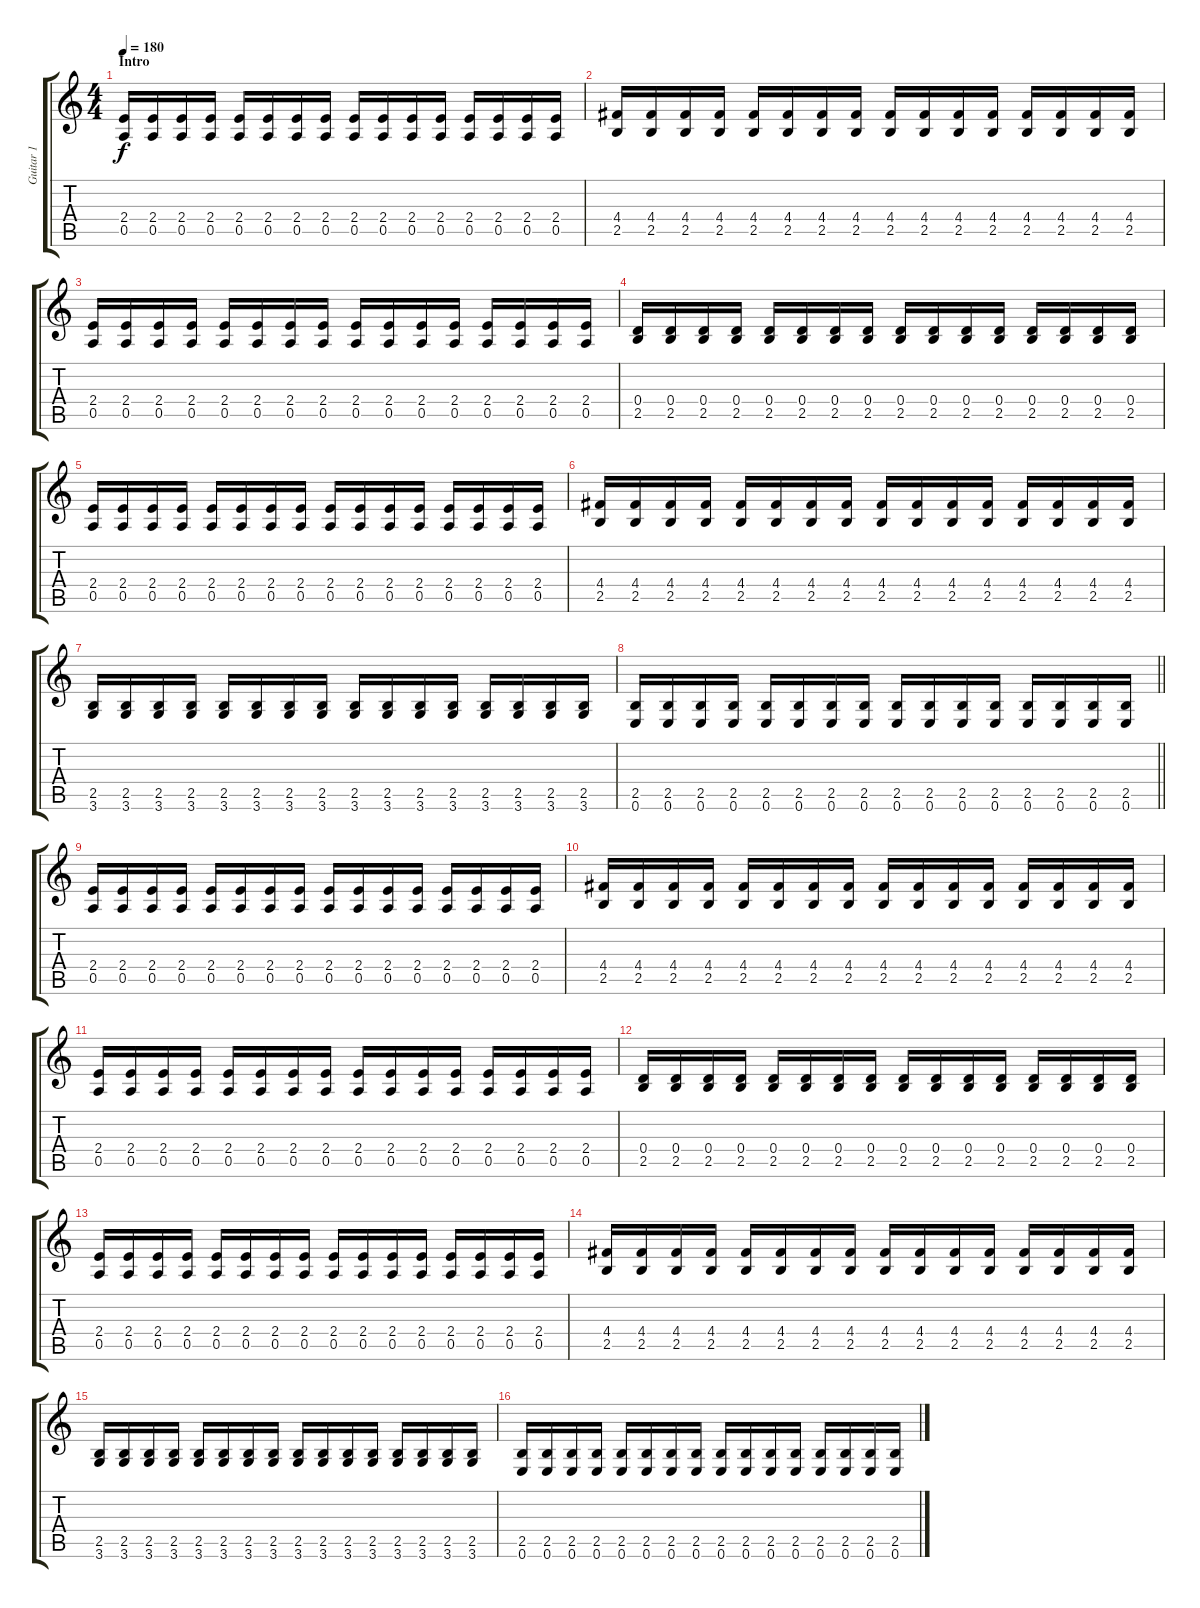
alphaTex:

\track ("Guitar 1" "Guitar 1") {instrument distortionguitar}
\staff {score tabs}
\tuning (E4 B3 G3 D3 A2 E2) {hide}
\ts (4 4)
\section ("" "Intro")
\tempo 180
\clef g2
\ks c
(2.4 0.5).16{dy f instrument distortionguitar} (2.4 0.5).16 (2.4 0.5).16 (2.4 0.5).16 (2.4 0.5).16 (2.4 0.5).16 (2.4 0.5).16 (2.4 0.5).16 (2.4 0.5).16 (2.4 0.5).16 (2.4 0.5).16 (2.4 0.5).16 (2.4 0.5).16 (2.4 0.5).16 (2.4 0.5).16 (2.4 0.5).16 |
(4.4 2.5).16 (4.4 2.5).16 (4.4 2.5).16 (4.4 2.5).16 (4.4 2.5).16 (4.4 2.5).16 (4.4 2.5).16 (4.4 2.5).16 (4.4 2.5).16 (4.4 2.5).16 (4.4 2.5).16 (4.4 2.5).16 (4.4 2.5).16 (4.4 2.5).16 (4.4 2.5).16 (4.4 2.5).16 |
(2.4 0.5).16 (2.4 0.5).16 (2.4 0.5).16 (2.4 0.5).16 (2.4 0.5).16 (2.4 0.5).16 (2.4 0.5).16 (2.4 0.5).16 (2.4 0.5).16 (2.4 0.5).16 (2.4 0.5).16 (2.4 0.5).16 (2.4 0.5).16 (2.4 0.5).16 (2.4 0.5).16 (2.4 0.5).16 |
(0.4 2.5).16 (0.4 2.5).16 (0.4 2.5).16 (0.4 2.5).16 (0.4 2.5).16 (0.4 2.5).16 (0.4 2.5).16 (0.4 2.5).16 (0.4 2.5).16 (0.4 2.5).16 (0.4 2.5).16 (0.4 2.5).16 (0.4 2.5).16 (0.4 2.5).16 (0.4 2.5).16 (0.4 2.5).16 |
(2.4 0.5).16 (2.4 0.5).16 (2.4 0.5).16 (2.4 0.5).16 (2.4 0.5).16 (2.4 0.5).16 (2.4 0.5).16 (2.4 0.5).16 (2.4 0.5).16 (2.4 0.5).16 (2.4 0.5).16 (2.4 0.5).16 (2.4 0.5).16 (2.4 0.5).16 (2.4 0.5).16 (2.4 0.5).16 |
(4.4 2.5).16 (4.4 2.5).16 (4.4 2.5).16 (4.4 2.5).16 (4.4 2.5).16 (4.4 2.5).16 (4.4 2.5).16 (4.4 2.5).16 (4.4 2.5).16 (4.4 2.5).16 (4.4 2.5).16 (4.4 2.5).16 (4.4 2.5).16 (4.4 2.5).16 (4.4 2.5).16 (4.4 2.5).16 |
(2.5 3.6).16 (2.5 3.6).16 (2.5 3.6).16 (2.5 3.6).16 (2.5 3.6).16 (2.5 3.6).16 (2.5 3.6).16 (2.5 3.6).16 (2.5 3.6).16 (2.5 3.6).16 (2.5 3.6).16 (2.5 3.6).16 (2.5 3.6).16 (2.5 3.6).16 (2.5 3.6).16 (2.5 3.6).16 |
\barLineRight lightlight
(2.5 0.6).16 (2.5 0.6).16 (2.5 0.6).16 (2.5 0.6).16 (2.5 0.6).16 (2.5 0.6).16 (2.5 0.6).16 (2.5 0.6).16 (2.5 0.6).16 (2.5 0.6).16 (2.5 0.6).16 (2.5 0.6).16 (2.5 0.6).16 (2.5 0.6).16 (2.5 0.6).16 (2.5 0.6).16 |
\section ("" "")
(2.4 0.5).16 (2.4 0.5).16 (2.4 0.5).16 (2.4 0.5).16 (2.4 0.5).16 (2.4 0.5).16 (2.4 0.5).16 (2.4 0.5).16 (2.4 0.5).16 (2.4 0.5).16 (2.4 0.5).16 (2.4 0.5).16 (2.4 0.5).16 (2.4 0.5).16 (2.4 0.5).16 (2.4 0.5).16 |
(4.4 2.5).16 (4.4 2.5).16 (4.4 2.5).16 (4.4 2.5).16 (4.4 2.5).16 (4.4 2.5).16 (4.4 2.5).16 (4.4 2.5).16 (4.4 2.5).16 (4.4 2.5).16 (4.4 2.5).16 (4.4 2.5).16 (4.4 2.5).16 (4.4 2.5).16 (4.4 2.5).16 (4.4 2.5).16 |
(2.4 0.5).16 (2.4 0.5).16 (2.4 0.5).16 (2.4 0.5).16 (2.4 0.5).16 (2.4 0.5).16 (2.4 0.5).16 (2.4 0.5).16 (2.4 0.5).16 (2.4 0.5).16 (2.4 0.5).16 (2.4 0.5).16 (2.4 0.5).16 (2.4 0.5).16 (2.4 0.5).16 (2.4 0.5).16 |
(0.4 2.5).16 (0.4 2.5).16 (0.4 2.5).16 (0.4 2.5).16 (0.4 2.5).16 (0.4 2.5).16 (0.4 2.5).16 (0.4 2.5).16 (0.4 2.5).16 (0.4 2.5).16 (0.4 2.5).16 (0.4 2.5).16 (0.4 2.5).16 (0.4 2.5).16 (0.4 2.5).16 (0.4 2.5).16 |
(2.4 0.5).16 (2.4 0.5).16 (2.4 0.5).16 (2.4 0.5).16 (2.4 0.5).16 (2.4 0.5).16 (2.4 0.5).16 (2.4 0.5).16 (2.4 0.5).16 (2.4 0.5).16 (2.4 0.5).16 (2.4 0.5).16 (2.4 0.5).16 (2.4 0.5).16 (2.4 0.5).16 (2.4 0.5).16 |
(4.4 2.5).16 (4.4 2.5).16 (4.4 2.5).16 (4.4 2.5).16 (4.4 2.5).16 (4.4 2.5).16 (4.4 2.5).16 (4.4 2.5).16 (4.4 2.5).16 (4.4 2.5).16 (4.4 2.5).16 (4.4 2.5).16 (4.4 2.5).16 (4.4 2.5).16 (4.4 2.5).16 (4.4 2.5).16 |
(2.5 3.6).16 (2.5 3.6).16 (2.5 3.6).16 (2.5 3.6).16 (2.5 3.6).16 (2.5 3.6).16 (2.5 3.6).16 (2.5 3.6).16 (2.5 3.6).16 (2.5 3.6).16 (2.5 3.6).16 (2.5 3.6).16 (2.5 3.6).16 (2.5 3.6).16 (2.5 3.6).16 (2.5 3.6).16 |
(2.5 0.6).16 (2.5 0.6).16 (2.5 0.6).16 (2.5 0.6).16 (2.5 0.6).16 (2.5 0.6).16 (2.5 0.6).16 (2.5 0.6).16 (2.5 0.6).16 (2.5 0.6).16 (2.5 0.6).16 (2.5 0.6).16 (2.5 0.6).16 (2.5 0.6).16 (2.5 0.6).16 (2.5 0.6).16
